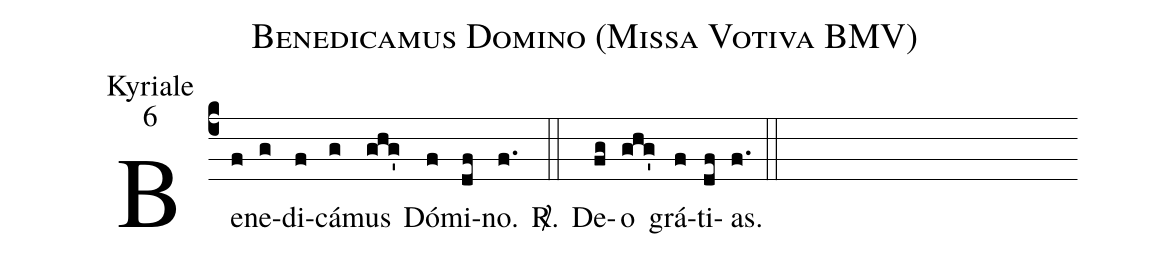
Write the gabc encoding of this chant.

name:Benedicamus Domino (Missa Votiva BMV);
office-part:Kyriale;
mode:6;
%%
(c4)Be(f)ne(g)di(f)cá(g)mus(ghg') Dó(f)mi(df)no.(f.)  <sp>R/</sp>.(::) De(fg)o(ghg') grá(f)ti(df)as.(f.) (::)
